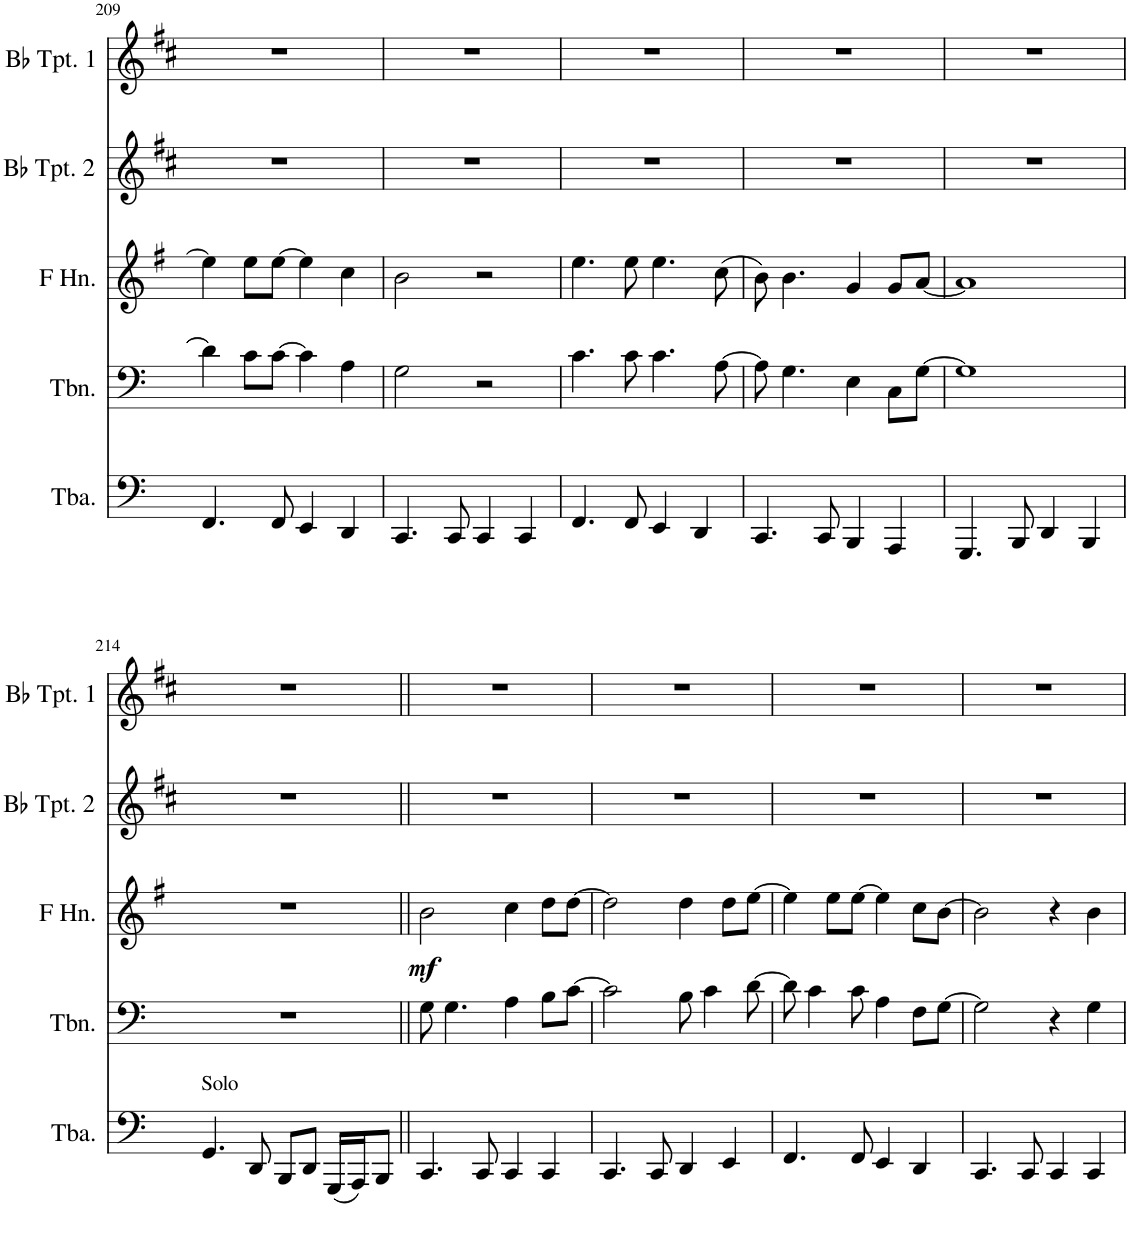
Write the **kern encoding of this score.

**kern	**kern	**kern	**dynam	**kern	**kern
*part5	*part4	*part3	*part3	*part2	*part1
*staff5	*staff4	*staff3	*staff3	*staff2	*staff1
*I"Tuba	*I"Trombone	*I"Horn in F	*	*I"Bb Trumpet 2	*I"Bb Trumpet 1
*I'Tba.	*I'Tbn.	*	*	*I'Bb Tpt. 2	*I'Bb Tpt. 1
!!LO:PB:g=z
*clefF4	*clefF4	*clefG2	*	*clefG2	*clefG2
*	*	*Trd4c7	*	*Trd1c2	*Trd1c2
*k[]	*k[]	*k[f#]	*	*k[f#c#]	*k[f#c#]
*M2/2	*M2/2	*M2/2	*	*M2/2	*M2/2
*met(c|)	*met(c|)	*met(c|)	*	*met(c|)	*met(c|)
=209	=209	=209	=209	=209	=209
4.FF/	4d\]	4ee\]	.	1r	1r
.	8c\L	8ee\L	.	.	.
8FF/	[8c\J	[8ee\J	.	.	.
4EE/	4c\]	4ee\]	.	.	.
4DD/	4A\	4cc\	.	.	.
=210	=210	=210	=210	=210	=210
4.CC/	2G\	2b\	.	1r	1r
8CC/	.	.	.	.	.
4CC/	2r	2r	.	.	.
4CC/	.	.	.	.	.
=211	=211	=211	=211	=211	=211
4.FF/	4.c\	4.ee\	.	1r	1r
8FF/	8c\	8ee\	.	.	.
4EE/	4.c\	4.ee\	.	.	.
4DD/	.	.	.	.	.
.	[8A\	(8cc\	.	.	.
=212	=212	=212	=212	=212	=212
4.CC/	8A\]	8b\)	.	1r	1r
.	4.G\	4.b\	.	.	.
8CC/	.	.	.	.	.
4BBB/	4E\	4g/	.	.	.
4AAA/	8C\L	8g/L	.	.	.
.	[8G\J	[8a/J	.	.	.
=213	=213	=213	=213	=213	=213
4.GGG/	1G]	1a]	.	1r	1r
8BBB/	.	.	.	.	.
4DD/	.	.	.	.	.
4BBB/	.	.	.	.	.
!!LO:LB:g=z
=214	=214	=214	=214	=214	=214
!LO:TX:a:t=Solo	!	!	!	!	!
4.GG/	1r	1r	.	1r	1r
8DD/	.	.	.	.	.
8BBB/L	.	.	.	.	.
8DD/J	.	.	.	.	.
(16GGG/LL	.	.	.	.	.
16AAA/J)	.	.	.	.	.
8BBB/J	.	.	.	.	.
=215||	=215||	=215||	=215||	=215||	=215||
!	!	!	!LO:DY:b	!	!
4.CC/	8G\	2b\	mf	1r	1r
.	4.G\	.	.	.	.
8CC/	.	.	.	.	.
4CC/	4A\	4cc\	.	.	.
4CC/	8B\L	8dd\L	.	.	.
.	[8c\J	[8dd\J	.	.	.
=216	=216	=216	=216	=216	=216
4.CC/	2c\]	2dd\]	.	1r	1r
8CC/	.	.	.	.	.
4DD/	8B\	4dd\	.	.	.
.	4c\	.	.	.	.
4EE/	.	8dd\L	.	.	.
.	[8d\	[8ee\J	.	.	.
=217	=217	=217	=217	=217	=217
4.FF/	8d\]	4ee\]	.	1r	1r
.	4c\	.	.	.	.
.	.	8ee\L	.	.	.
8FF/	8c\	[8ee\J	.	.	.
4EE/	4A\	4ee\]	.	.	.
4DD/	8F\L	8cc\L	.	.	.
.	[8G\J	[8b\J	.	.	.
=218	=218	=218	=218	=218	=218
4.CC/	2G\]	2b\]	.	1r	1r
8CC/	.	.	.	.	.
4CC/	4r	4r	.	.	.
4CC/	4G\	4b\	.	.	.
=	=	=	=	=	=
*-	*-	*-	*-	*-	*-
